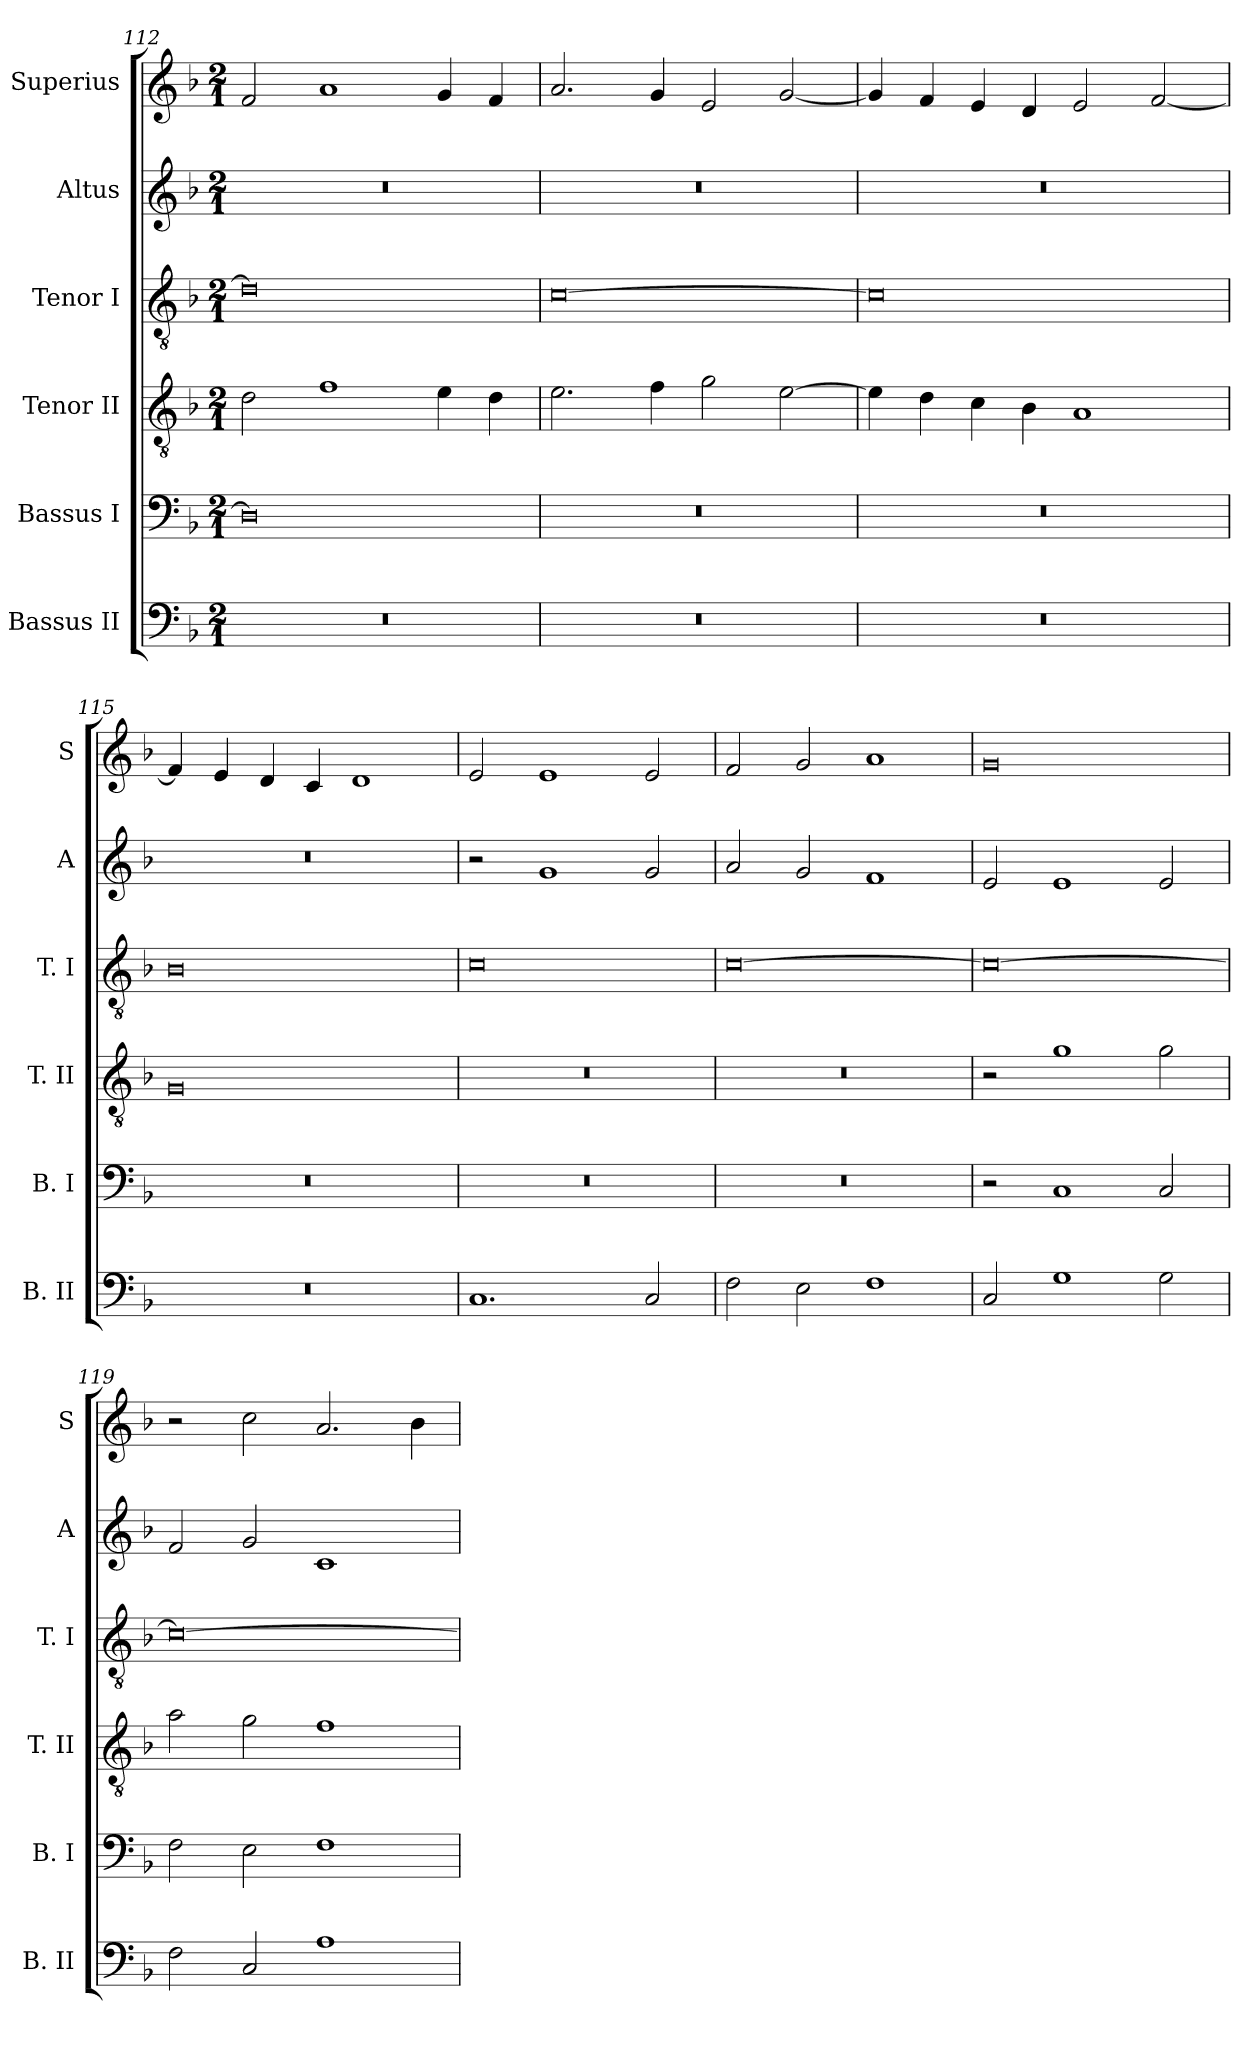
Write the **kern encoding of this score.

**kern	**kern	**kern	**kern	**kern	**kern
*part6	*part5	*part4	*part3	*part2	*part1
*staff6	*staff5	*staff4	*staff3	*staff2	*staff1
*I"Bassus II	*I"Bassus I	*I"Tenor II	*I"Tenor I	*I"Altus	*I"Superius
*I'B. II	*I'B. I	*I'T. II	*I'T. I	*I'A	*I'S
*clefF4	*clefF4	*clefGv2	*clefGv2	*clefG2	*clefG2
*k[b-]	*k[b-]	*k[b-]	*k[b-]	*k[b-]	*k[b-]
*F:	*F:	*F:	*F:	*F:	*F:
*M2/1	*M2/1	*M2/1	*M2/1	*M2/1	*M2/1
=112	=112	=112	=112	=112	=112
0r	0D]	2d	0d]	0r	2f
.	.	1f	.	.	1a
.	.	4e	.	.	4g
.	.	4d	.	.	4f
=113	=113	=113	=113	=113	=113
0r	0r	2.e	[0c	0r	2.a
.	.	4f	.	.	4g
.	.	2g	.	.	2e
.	.	[2e	.	.	[2g
=114	=114	=114	=114	=114	=114
0r	0r	4e]	0c]	0r	4g]
.	.	4d	.	.	4f
.	.	4c	.	.	4e
.	.	4B-	.	.	4d
.	.	1A	.	.	2e
.	.	.	.	.	[2f
=115	=115	=115	=115	=115	=115
0r	0r	0G	0B-	0r	4f]
.	.	.	.	.	4e
.	.	.	.	.	4d
.	.	.	.	.	4c
.	.	.	.	.	1d
=116	=116	=116	=116	=116	=116
1.C	0r	0r	0c	2r	2e
.	.	.	.	1g	1e
2C	.	.	.	2g	2e
=117	=117	=117	=117	=117	=117
2F	0r	0r	[0c	2a	2f
2E	.	.	.	2g	2g
1F	.	.	.	1f	1a
=118	=118	=118	=118	=118	=118
2C	2r	2r	0c_	2e	0g
1G	1C	1g	.	1e	.
2G	2C	2g	.	2e	.
=119	=119	=119	=119	=119	=119
2F	2F	2a	0c_	2f	2r
2C	2E	2g	.	2g	2cc
1A	1F	1f	.	1c	2.a
.	.	.	.	.	4b-
=	=	=	=	=	=
*-	*-	*-	*-	*-	*-
